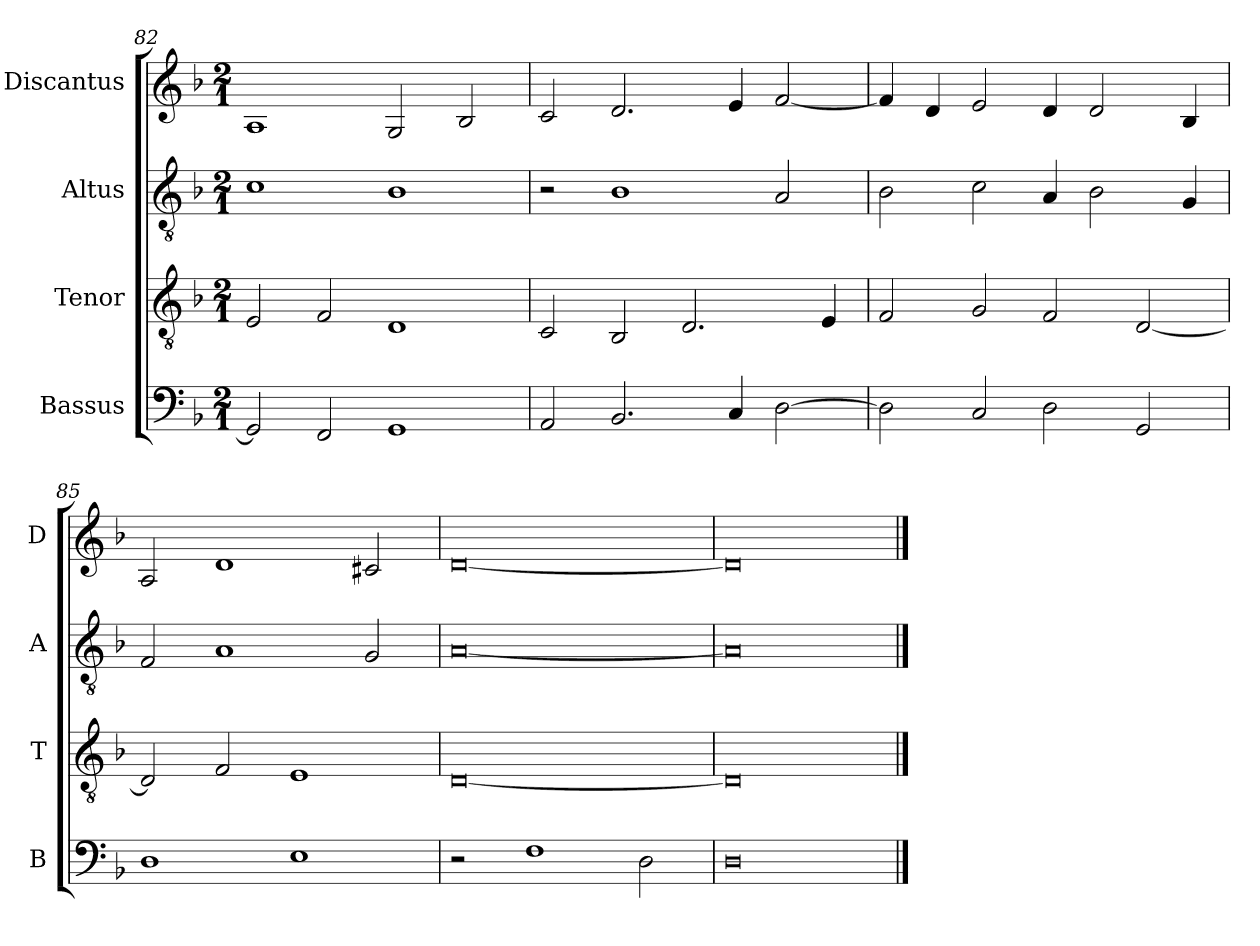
**kern	**kern	**kern	**kern
*part4	*part3	*part2	*part1
*staff4	*staff3	*staff2	*staff1
*I"Bassus	*I"Tenor	*I"Altus	*I"Discantus
*I'B	*I'T	*I'A	*I'D
*clefF4	*clefGv2	*clefGv2	*clefG2
*k[b-]	*k[b-]	*k[b-]	*k[b-]
*M2/1	*M2/1	*M2/1	*M2/1
=82	=82	=82	=82
2GG/]	2E/	1c	1A
2FF/	2F/	.	.
1GG	1D	1B-	2G/
.	.	.	2B-/
=83	=83	=83	=83
2AA/	2C/	2r	2c/
2.BB-/	2BB-/	1B-	2.d/
.	2.D/	.	.
4C/	.	.	4e/
[2D\	.	2A/	[2f/
.	4E/	.	.
=84	=84	=84	=84
2D\]	2F/	2B-\	4f/]
.	.	.	4d/
2C/	2G/	2c\	2e/
2D\	2F/	4A/	4d/
.	.	2B-\	2d/
2GG/	[2D/	.	.
.	.	4G/	4B-/
=85	=85	=85	=85
1D	2D/]	2F/	2A/
.	2F/	1A	1d
1E	1E	.	.
.	.	2G/	2c#X/
=86	=86	=86	=86
2r	[0D	[0A	[0d
1F	.	.	.
2D\	.	.	.
=87	=87	=87	=87
0D	0D]	0A]	0d]
==	==	==	==
*-	*-	*-	*-
